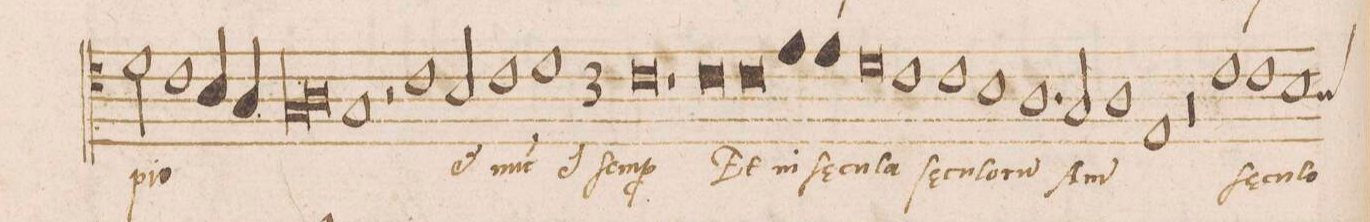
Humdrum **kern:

**kern	**text
*I"TENOR	*
*clefC4	*
*k[]	*
*met(C|)	*
*M2/1	*
2d\	-pi-
1c	-o
=205	=205
4B/	.
4A/	.
*lig	*
1G	.
=206	=206
1A	.
*Xlig	*
1G	.
=207	=207
2r	.
1c	et
2B/	nu(n)c
=208	=208
1c	et
1d	ſem-
=209	=209
*M3/1	*
0c	-p(er)
1r	.
=210	=210
*col	*
0c	Et
0c	in
=211	=211
1e	ſae-
1e	-cu-
*Xcol	*
=212	=212
0d	-la
1c	ſae-
=213	=213
1c	-cu-
1B	-lo-
1.A	-ru(m)
=214	=214
2G/	A-
1A	-m(en)
1E	.
=215	=215
0.r	.
=216	=216
1c	ſae-
1c	-cu-
*custos:A	*
1B	-lo-
=217	=217
*-	*-
